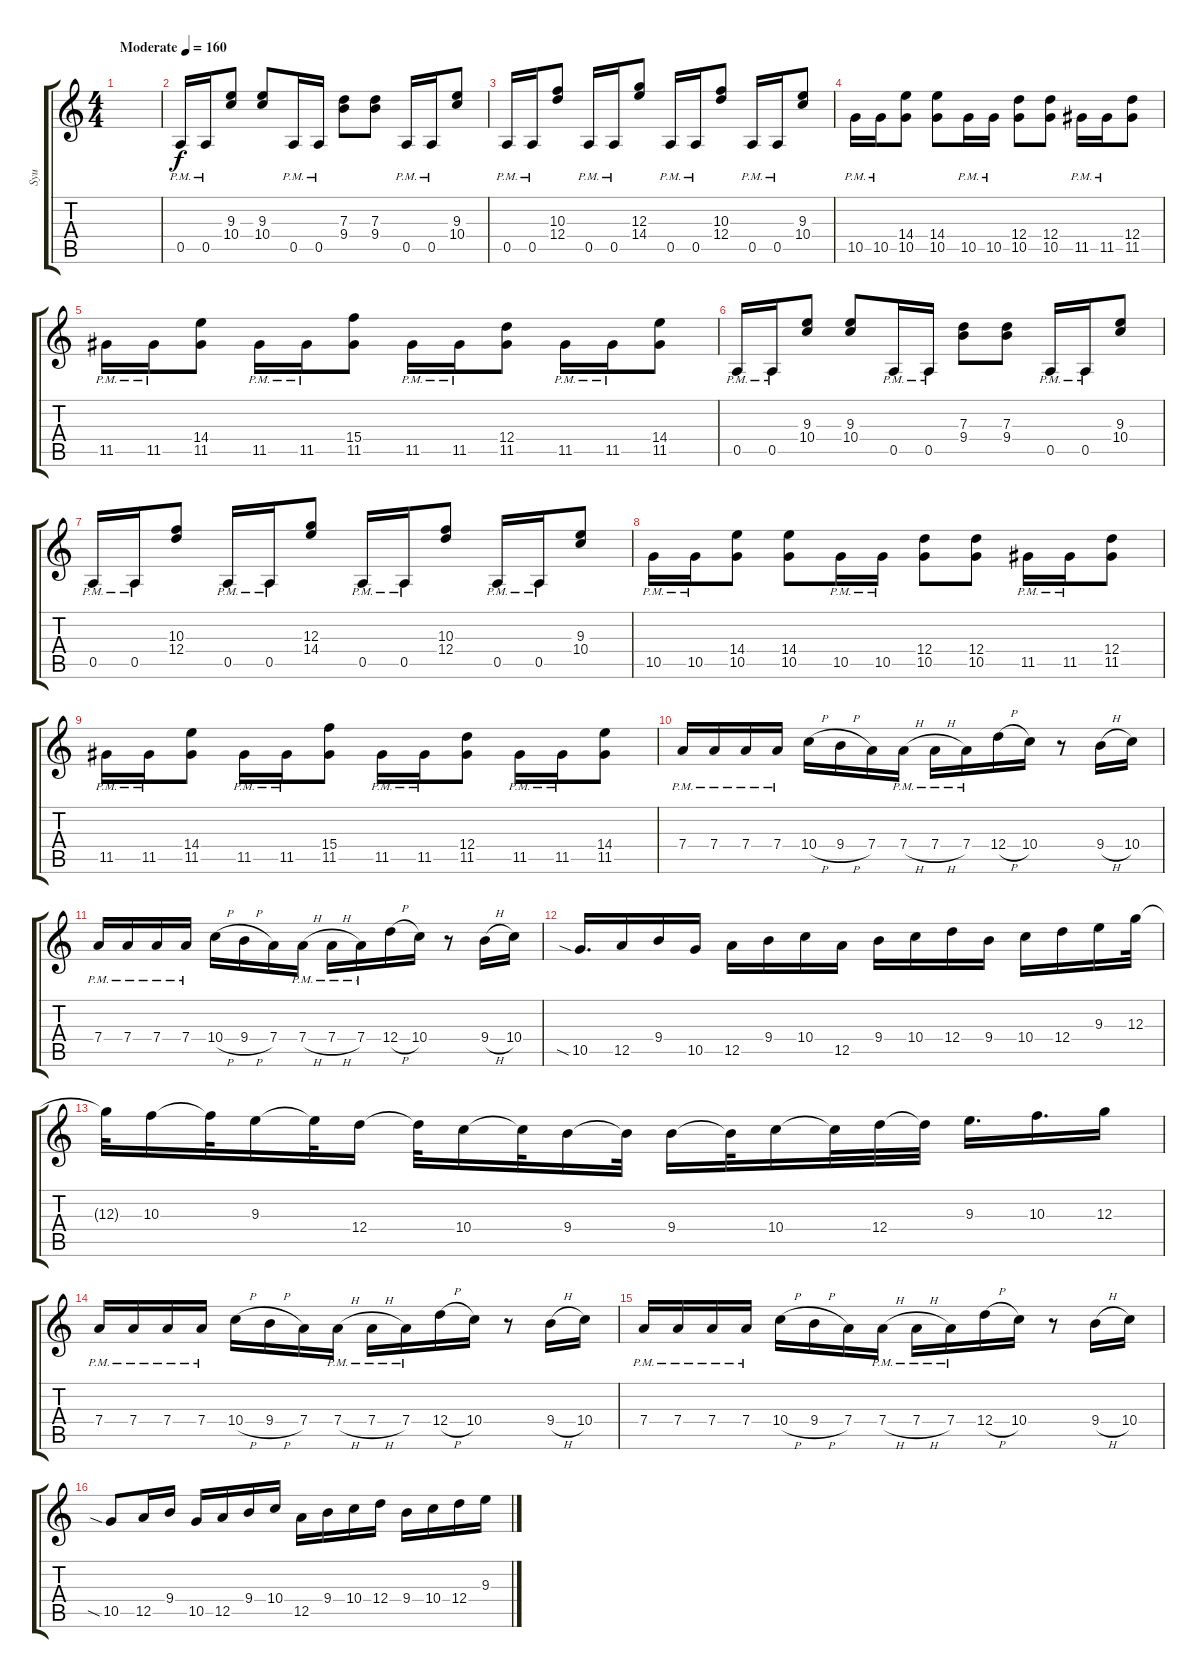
\track ("Syu" "Syu") {instrument overdrivenguitar}
\staff {score tabs}
\tuning (E4 B3 G3 D3 A2 E2) {hide}
\ts (4 4)
\tempo (160 "Moderate")
\clef g2
\ks c
|
0.5{pm}.16 0.5{pm}.16 (9.3 10.4).8 (9.3 10.4).8 0.5{pm}.16 0.5{pm}.16 (7.3 9.4).8 (7.3 9.4).8 0.5{pm}.16 0.5{pm}.16 (9.3 10.4).8 |
0.5{pm}.16 0.5{pm}.16 (10.3 12.4).8 0.5{pm}.16 0.5{pm}.16 (12.3 14.4).8 0.5{pm}.16 0.5{pm}.16 (10.3 12.4).8 0.5{pm}.16 0.5{pm}.16 (9.3 10.4).8 |
10.5{pm}.16 10.5{pm}.16 (14.4 10.5).8 (14.4 10.5).8 10.5{pm}.16 10.5{pm}.16 (12.4 10.5).8 (12.4 10.5).8 11.5{pm}.16 11.5{pm}.16 (12.4 11.5).8 |
11.5{pm}.16 11.5{pm}.16 (14.4 11.5).8 11.5{pm}.16 11.5{pm}.16 (15.4 11.5).8 11.5{pm}.16 11.5{pm}.16 (12.4 11.5).8 11.5{pm}.16 11.5{pm}.16 (14.4 11.5).8 |
0.5{pm}.16 0.5{pm}.16 (9.3 10.4).8 (9.3 10.4).8 0.5{pm}.16 0.5{pm}.16 (7.3 9.4).8 (7.3 9.4).8 0.5{pm}.16 0.5{pm}.16 (9.3 10.4).8 |
0.5{pm}.16 0.5{pm}.16 (10.3 12.4).8 0.5{pm}.16 0.5{pm}.16 (12.3 14.4).8 0.5{pm}.16 0.5{pm}.16 (10.3 12.4).8 0.5{pm}.16 0.5{pm}.16 (9.3 10.4).8 |
10.5{pm}.16 10.5{pm}.16 (14.4 10.5).8 (14.4 10.5).8 10.5{pm}.16 10.5{pm}.16 (12.4 10.5).8 (12.4 10.5).8 11.5{pm}.16 11.5{pm}.16 (12.4 11.5).8 |
11.5{pm}.16 11.5{pm}.16 (14.4 11.5).8 11.5{pm}.16 11.5{pm}.16 (15.4 11.5).8 11.5{pm}.16 11.5{pm}.16 (12.4 11.5).8 11.5{pm}.16 11.5{pm}.16 (14.4 11.5).8 |
7.4{pm}.16 7.4{pm}.16 7.4{pm}.16 7.4{pm}.16 10.4{h}.16 9.4{h}.16 7.4.16 7.4{h pm}.16 7.4{h pm}.16 7.4{pm}.16 12.4{h}.16 10.4.16 r.8 9.4{h}.16 10.4.16 |
7.4{pm}.16 7.4{pm}.16 7.4{pm}.16 7.4{pm}.16 10.4{h}.16 9.4{h}.16 7.4.16 7.4{h pm}.16 7.4{h pm}.16 7.4{pm}.16 12.4{h}.16 10.4.16 r.8 9.4{h}.16 10.4.16 |
10.5{sia}.16{d} 12.5.16 9.4.16 10.5.16 12.5.16 9.4.16 10.4.16 12.5.16 9.4.16 10.4.16 12.4.16 9.4.16 10.4.16 12.4.16 9.3.16 12.3.32 |
12.3{t}.32 10.3.16 10.3{t}.32 9.3.16 9.3{t}.32 12.4.16 12.4{t}.32 10.4.16 10.4{t}.32 9.4.16 9.4{t}.32 9.4.16 9.4{t}.32 10.4.16 10.4{t}.32 12.4.32 12.4{t}.32 9.3.16{d} 10.3.16{d} 12.3.16 |
7.4{pm}.16 7.4{pm}.16 7.4{pm}.16 7.4{pm}.16 10.4{h}.16 9.4{h}.16 7.4.16 7.4{h pm}.16 7.4{h pm}.16 7.4{pm}.16 12.4{h}.16 10.4.16 r.8 9.4{h}.16 10.4.16 |
7.4{pm}.16 7.4{pm}.16 7.4{pm}.16 7.4{pm}.16 10.4{h}.16 9.4{h}.16 7.4.16 7.4{h pm}.16 7.4{h pm}.16 7.4{pm}.16 12.4{h}.16 10.4.16 r.8 9.4{h}.16 10.4.16 |
10.5{sia}.8 12.5.16 9.4.16 10.5.16 12.5.16 9.4.16 10.4.16 12.5.16 9.4.16 10.4.16 12.4.16 9.4.16 10.4.16 12.4.16 9.3.16
